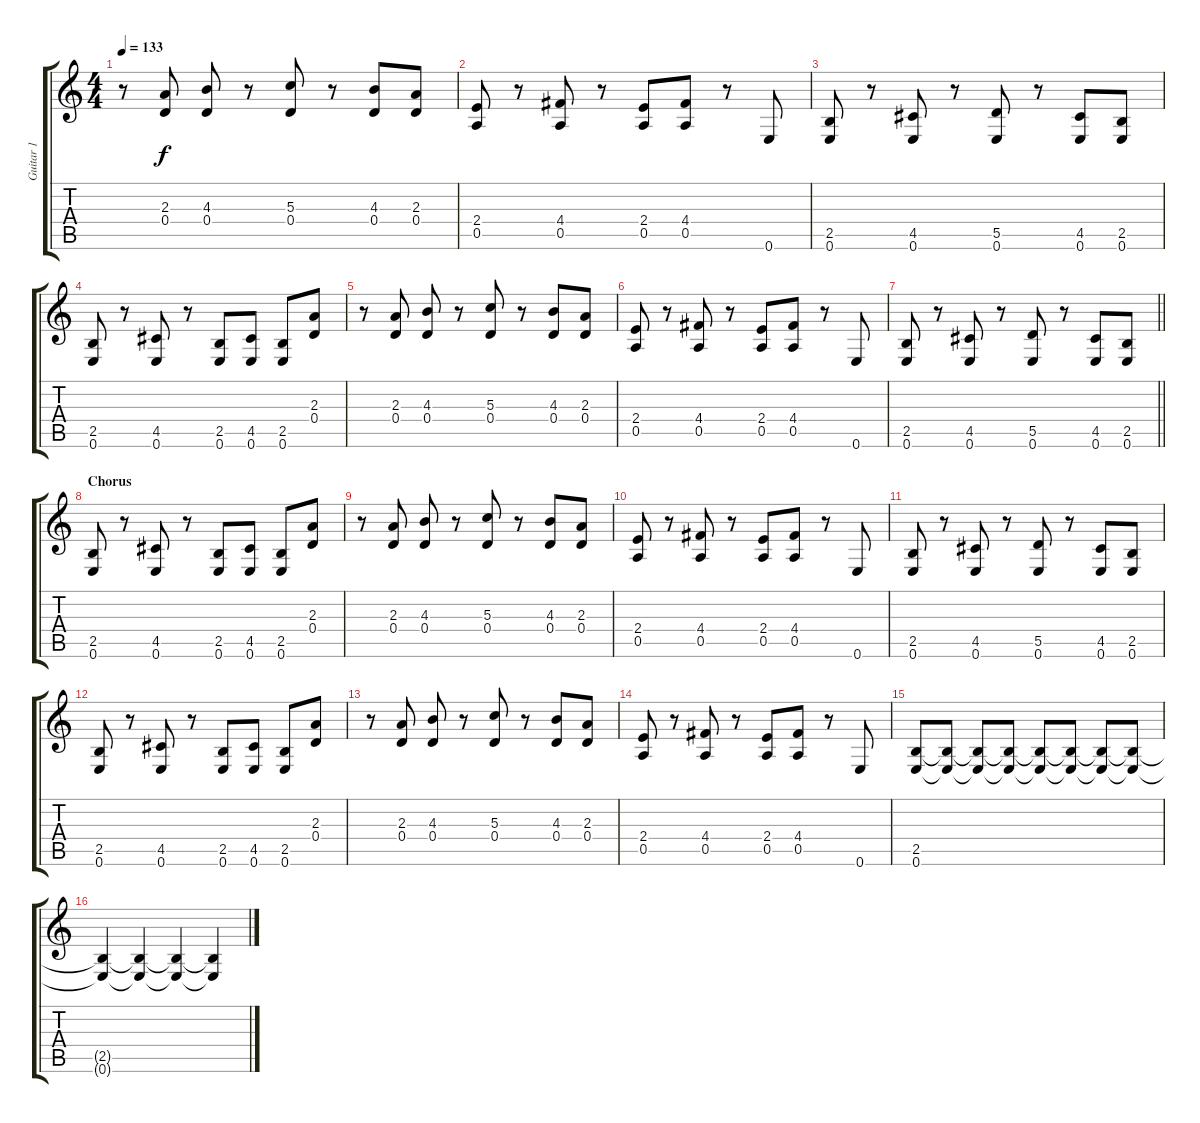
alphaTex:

\track ("Guitar 1" "Guitar 1") {instrument distortionguitar}
\staff {score tabs}
\tuning (E4 B3 G3 D3 A2 E2) {hide}
\ts (4 4)
\tempo 133
\clef g2
\ks c
r.8{dy f} (2.3 0.4).8 (4.3 0.4).8 r.8 (5.3 0.4).8 r.8 (4.3 0.4).8 (2.3 0.4).8 |
(2.4 0.5).8 r.8 (4.4 0.5).8 r.8 (2.4 0.5).8 (4.4 0.5).8 r.8 0.6.8 |
(2.5 0.6).8 r.8 (4.5 0.6).8 r.8 (5.5 0.6).8 r.8 (4.5 0.6).8 (2.5 0.6).8 |
(2.5 0.6).8 r.8 (4.5 0.6).8 r.8 (2.5 0.6).8 (4.5 0.6).8 (2.5 0.6).8 (2.3 0.4).8 |
r.8 (2.3 0.4).8 (4.3 0.4).8 r.8 (5.3 0.4).8 r.8 (4.3 0.4).8 (2.3 0.4).8 |
(2.4 0.5).8 r.8 (4.4 0.5).8 r.8 (2.4 0.5).8 (4.4 0.5).8 r.8 0.6.8 |
\barLineRight lightlight
(2.5 0.6).8 r.8 (4.5 0.6).8 r.8 (5.5 0.6).8 r.8 (4.5 0.6).8 (2.5 0.6).8 |
\section ("" "Chorus")
(2.5 0.6).8 r.8 (4.5 0.6).8 r.8 (2.5 0.6).8 (4.5 0.6).8 (2.5 0.6).8 (2.3 0.4).8 |
r.8 (2.3 0.4).8 (4.3 0.4).8 r.8 (5.3 0.4).8 r.8 (4.3 0.4).8 (2.3 0.4).8 |
(2.4 0.5).8 r.8 (4.4 0.5).8 r.8 (2.4 0.5).8 (4.4 0.5).8 r.8 0.6.8 |
(2.5 0.6).8 r.8 (4.5 0.6).8 r.8 (5.5 0.6).8 r.8 (4.5 0.6).8 (2.5 0.6).8 |
(2.5 0.6).8 r.8 (4.5 0.6).8 r.8 (2.5 0.6).8 (4.5 0.6).8 (2.5 0.6).8 (2.3 0.4).8 |
r.8 (2.3 0.4).8 (4.3 0.4).8 r.8 (5.3 0.4).8 r.8 (4.3 0.4).8 (2.3 0.4).8 |
(2.4 0.5).8 r.8 (4.4 0.5).8 r.8 (2.4 0.5).8 (4.4 0.5).8 r.8 0.6.8 |
(2.5 0.6).8 (2.5{t} 0.6{t}).8 (2.5{t} 0.6{t}).8 (2.5{t} 0.6{t}).8 (2.5{t} 0.6{t}).8 (2.5{t} 0.6{t}).8 (2.5{t} 0.6{t}).8 (2.5{t} 0.6{t}).8 |
(2.5{t} 0.6{t}).4 (2.5{t} 0.6{t}).4 (2.5{t} 0.6{t}).4 (2.5{t} 0.6{t}).4
